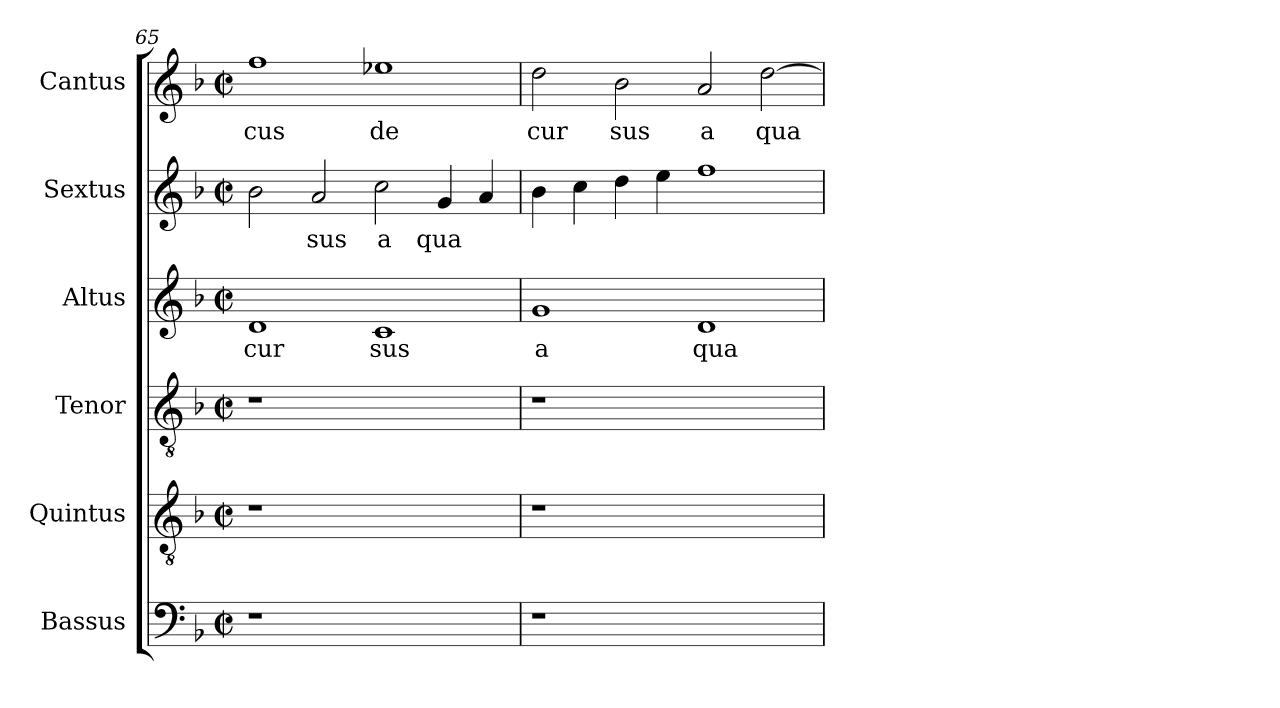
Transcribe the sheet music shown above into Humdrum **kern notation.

**kern	**kern	**kern	**kern	**text	**kern	**text	**kern	**text
*part6	*part5	*part4	*part3	*part3	*part2	*part2	*part1	*part1
*staff6	*staff5	*staff4	*staff3	*staff3	*staff2	*staff2	*staff1	*staff1
*I"Bassus	*I"Quintus	*I"Tenor	*I"Altus	*	*I"Sextus	*	*I"Cantus	*
*I'B	*I'Q	*I'T	*I'A	*	*I'S	*	*I'C	*
*clefF4	*clefGv2	*clefGv2	*clefG2	*	*clefG2	*	*clefG2	*
*k[b-]	*k[b-]	*k[b-]	*k[b-]	*	*k[b-]	*	*k[b-]	*
*F:	*F:	*F:	*F:	*	*F:	*	*F:	*
*M2/2	*M2/2	*M2/2	*M2/2	*	*M2/2	*	*M2/2	*
*met(c|)	*met(c|)	*met(c|)	*met(c|)	*	*met(c|)	*	*met(c|)	*
=65	=65	=65	=65	=65	=65	=65	=65	=65
!	!	!	!	!LO:LY:b:cj	!	!LO:LY:b:cj	!	!LO:LY:b:cj
1r	1r	1r	1d	cur	2b-\	.	1ff	cus
!	!	!	!	!	!	!LO:LY:b:cj	!	!
.	.	.	.	.	2a/	sus	.	.
!	!	!	!	!LO:LY:b:cj	!	!LO:LY:b:cj	!	!LO:LY:b:cj
1ryy	1ryy	1ryy	1c	sus	2cc\	a	1ee-X	de
!	!	!	!	!	!	!LO:LY:b:cj	!	!
.	.	.	.	.	4g/	qua	.	.
!	!	!	!	!	!	!LO:LY:b:cj	!	!
.	.	.	.	.	4a/	.	.	.
!!LO:LB:g=z
=66	=66	=66	=66	=66	=66	=66	=66	=66
!	!	!	!	!LO:LY:b:cj	!	!LO:LY:b:cj	!	!LO:LY:b:cj
1r	1r	1r	1g	a	4b-\	.	2dd\	cur
!	!	!	!	!	!	!LO:LY:b:cj	!	!
.	.	.	.	.	4cc\	.	.	.
!	!	!	!	!	!	!LO:LY:b:cj	!	!LO:LY:b:cj
.	.	.	.	.	4dd\	.	2b-\	sus
!	!	!	!	!	!	!LO:LY:b:cj	!	!
.	.	.	.	.	4ee\	.	.	.
!	!	!	!	!LO:LY:b:cj	!	!LO:LY:b:cj	!	!LO:LY:b:cj
1ryy	1ryy	1ryy	1d	qua	1ff	.	2a/	a
!	!	!	!	!	!	!	!	!LO:LY:b:cj
.	.	.	.	.	.	.	[>2dd\	qua
=	=	=	=	=	=	=	=	=
*-	*-	*-	*-	*-	*-	*-	*-	*-
